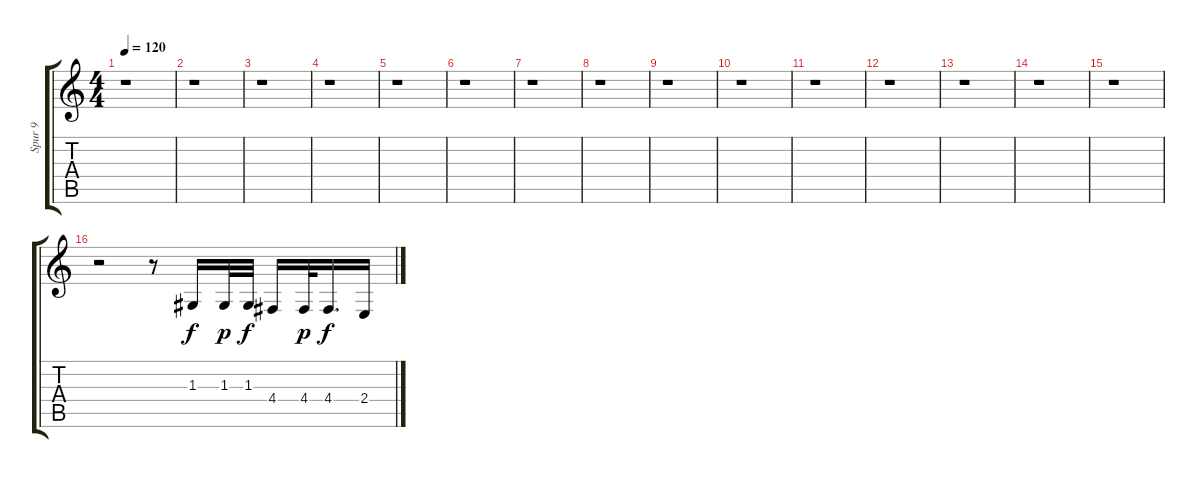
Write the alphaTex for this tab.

\track ("Spur 9" "Spur 9") {instrument synthdrum}
\staff {score tabs}
\tuning (E4 B3 G3 D3 A2 E2) {hide}
\ts (4 4)
\tempo 120
\clef g2
\ks c
r.1{dy f instrument synthdrum} |
r.1 |
r.1 |
r.1 |
r.1 |
r.1 |
r.1 |
r.1 |
r.1 |
r.1 |
r.1 |
r.1 |
r.1 |
r.1 |
r.1 |
r.2 r.8 1.3.16 1.3.32{dy p} 1.3.32{dy f} 4.4.16 4.4.32{dy p} 4.4.16{d dy f} 2.4.16
